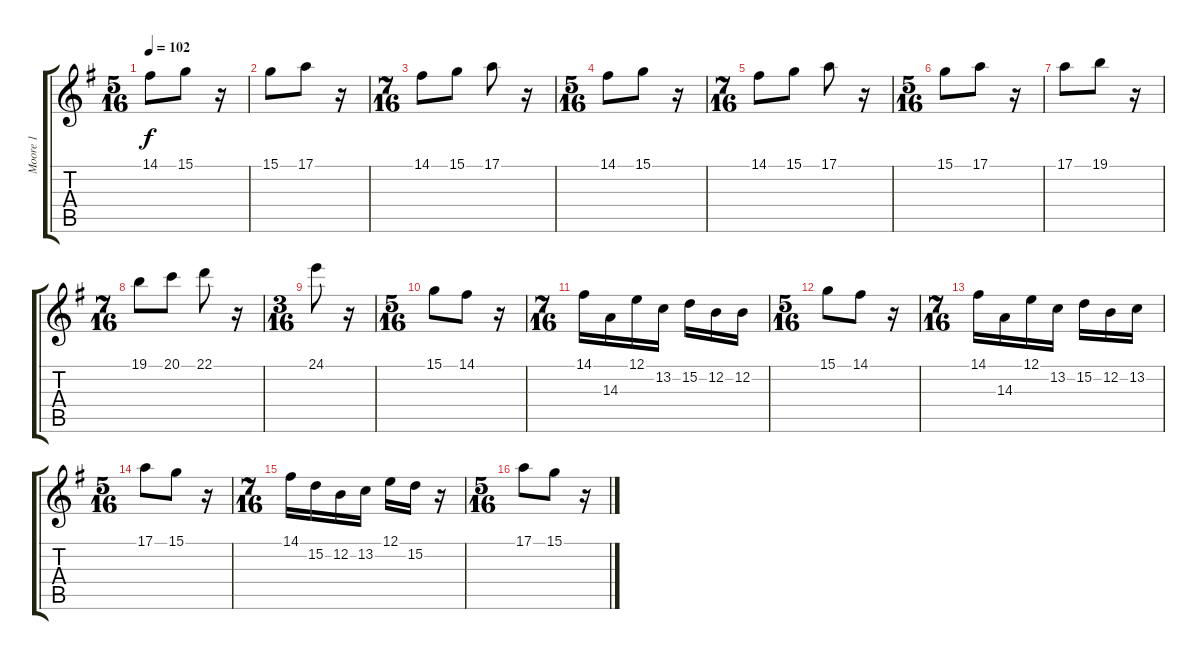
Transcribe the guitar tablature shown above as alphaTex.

\track ("Moore 1" "Moore 1") {instrument stringensemble1}
\staff {score tabs}
\tuning (E4 B3 G3 D3 A2 E2) {hide}
\ts (5 16)
\tempo 102
\clef g2
\ks eminor
14.1.8{dy f instrument stringensemble1} 15.1.8 r.16 |
15.1.8 17.1.8 r.16 |
\ts (7 16)
14.1.8 15.1.8 17.1.8 r.16 |
\ts (5 16)
14.1.8 15.1.8 r.16 |
\ts (7 16)
14.1.8 15.1.8 17.1.8 r.16 |
\ts (5 16)
15.1.8 17.1.8 r.16 |
17.1.8 19.1.8 r.16 |
\ts (7 16)
19.1.8 20.1.8 22.1.8 r.16 |
\ts (3 16)
24.1.8 r.16 |
\ts (5 16)
15.1.8 14.1.8 r.16 |
\ts (7 16)
14.1.16 14.3.16 12.1.16 13.2.16 15.2.16 12.2.16 12.2.16 |
\ts (5 16)
15.1.8 14.1.8 r.16 |
\ts (7 16)
14.1.16 14.3.16 12.1.16 13.2.16 15.2.16 12.2.16 13.2.16 |
\ts (5 16)
17.1.8 15.1.8 r.16 |
\ts (7 16)
14.1.16 15.2.16 12.2.16 13.2.16 12.1.16 15.2.16 r.16 |
\ts (5 16)
17.1.8 15.1.8 r.16
